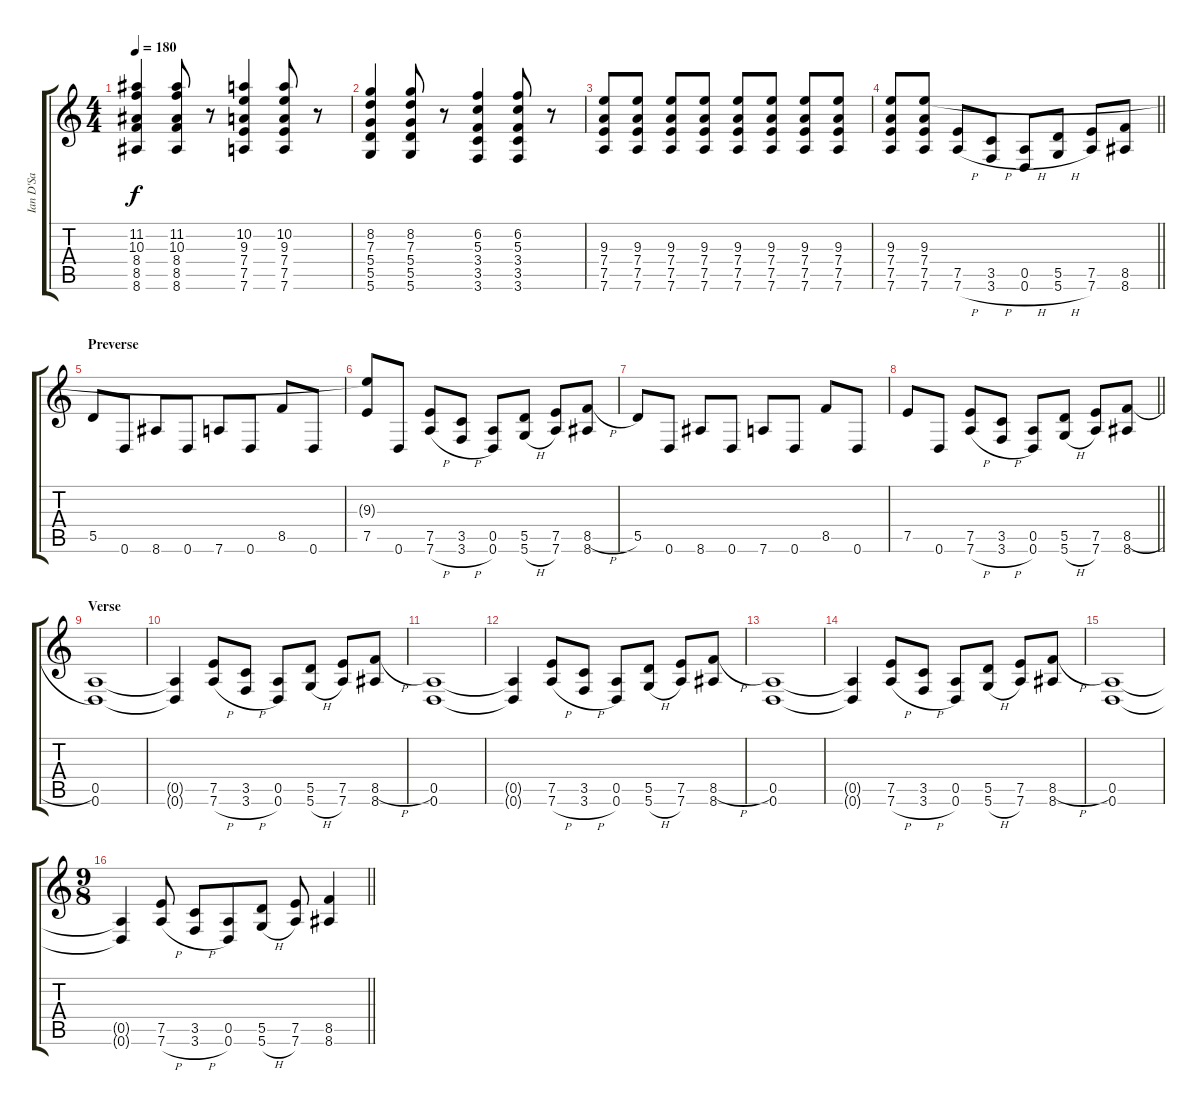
\track ("Ian D'Sa" "Ian D'Sa") {instrument distortionguitar}
\staff {score tabs}
\tuning (E4 B3 G3 D3 A2 D2) {hide}
\ts (4 4)
\tempo 180
\clef g2
\ks c
(11.2 10.3 8.4 8.5 8.6).4{dy f} (11.2 10.3 8.4 8.5 8.6).8 r.8 (10.2 9.3 7.4 7.5 7.6).4 (10.2 9.3 7.4 7.5 7.6).8 r.8 |
(8.2 7.3 5.4 5.5 5.6).4 (8.2 7.3 5.4 5.5 5.6).8 r.8 (6.2 5.3 3.4 3.5 3.6).4 (6.2 5.3 3.4 3.5 3.6).8 r.8 |
(9.3 7.4 7.5 7.6).8 (9.3 7.4 7.5 7.6).8 (9.3 7.4 7.5 7.6).8 (9.3 7.4 7.5 7.6).8 (9.3 7.4 7.5 7.6).8 (9.3 7.4 7.5 7.6).8 (9.3 7.4 7.5 7.6).8 (9.3 7.4 7.5 7.6).8 |
\barLineRight lightlight
(9.3 7.4 7.5 7.6).8 (9.3 7.4 7.5 7.6).8 (7.5 7.6{h}).8 (3.5 3.6{h}).8 (0.5 0.6{h}).8 (5.5 5.6{h}).8 (7.5 7.6).8 (8.5 8.6).8 |
\section ("" "Preverse")
5.5.8 0.6.8 8.6.8 0.6.8 7.6.8 0.6.8 8.5.8 0.6.8 |
(9.3{t} 7.5).8 0.6.8 (7.5 7.6{h}).8 (3.5 3.6{h}).8 (0.5 0.6).8 (5.5 5.6{h}).8 (7.5 7.6).8 (8.5{h} 8.6).8 |
5.5.8 0.6.8 8.6.8 0.6.8 7.6.8 0.6.8 8.5.8 0.6.8 |
\barLineRight lightlight
7.5.8 0.6.8 (7.5 7.6{h}).8 (3.5 3.6{h}).8 (0.5 0.6).8 (5.5 5.6{h}).8 (7.5 7.6).8 (8.5{h} 8.6).8 |
\section ("" "Verse")
(0.5 0.6).1 |
(0.5{t} 0.6{t}).4 (7.5 7.6{h}).8 (3.5 3.6{h}).8 (0.5 0.6).8 (5.5 5.6{h}).8 (7.5 7.6).8 (8.5{h} 8.6).8 |
(0.5 0.6).1 |
(0.5{t} 0.6{t}).4 (7.5 7.6{h}).8 (3.5 3.6{h}).8 (0.5 0.6).8 (5.5 5.6{h}).8 (7.5 7.6).8 (8.5{h} 8.6).8 |
(0.5 0.6).1 |
(0.5{t} 0.6{t}).4 (7.5 7.6{h}).8 (3.5 3.6{h}).8 (0.5 0.6).8 (5.5 5.6{h}).8 (7.5 7.6).8 (8.5{h} 8.6).8 |
(0.5 0.6).1 |
\ts (9 8)
\barLineRight lightlight
(0.5{t} 0.6{t}).4 (7.5 7.6{h}).8 (3.5 3.6{h}).8 (0.5 0.6).8 (5.5 5.6{h}).8 (7.5 7.6).8 (8.5 8.6).4
